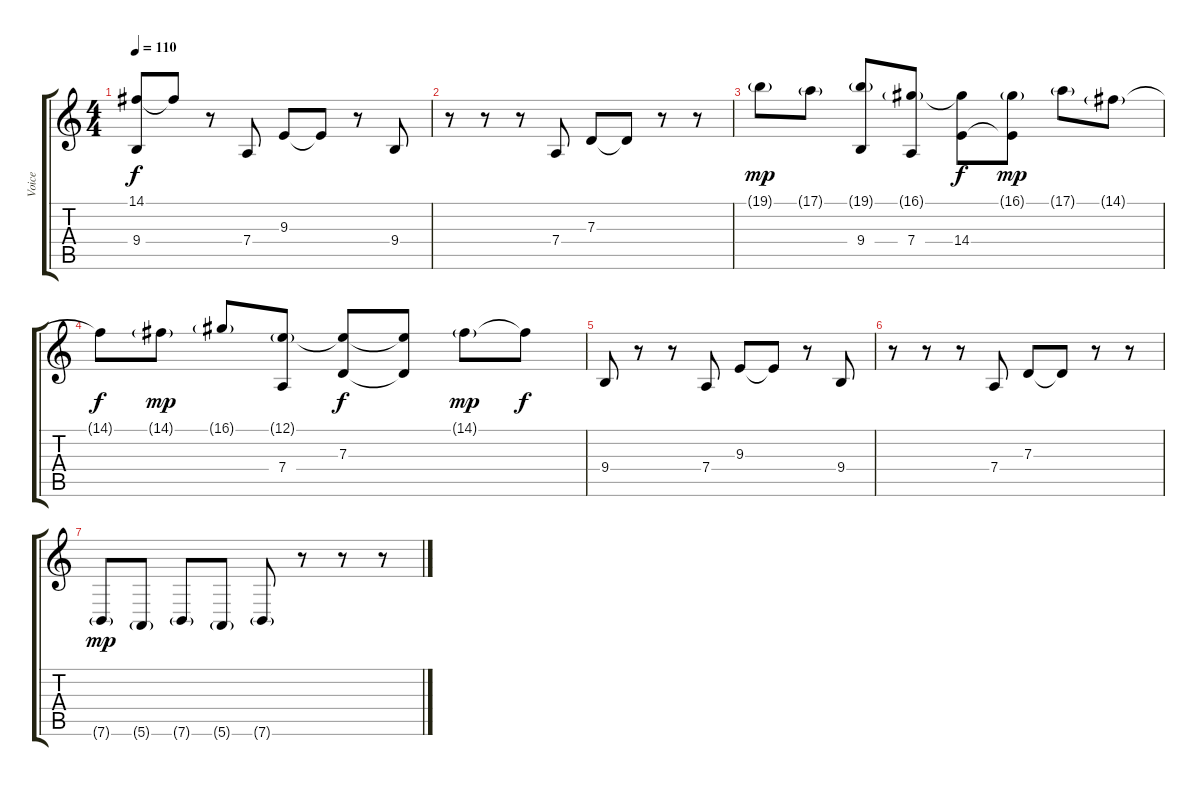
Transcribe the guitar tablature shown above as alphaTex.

\track ("Voice" "Voice") {instrument flute}
\staff {score tabs}
\tuning (E4 B3 G3 D3 A2 E2) {hide}
\ts (4 4)
\tempo 110
\clef g2
\ks c
(14.1{t} 9.4).8{dy f} 14.1{t}.8 r.8 7.4.8 9.3.8 9.3{t}.8 r.8 9.4.8 |
r.8 r.8 r.8 7.4.8 7.3.8 7.3{t}.8 r.8 r.8 |
19.1{g}.8{dy mp} 17.1{g}.8 (19.1{g} 9.4).8 (16.1{g} 7.4).8 (16.1{t} 14.4).8{dy f} (16.1{g} 14.4{t}).8{dy mp} 17.1{g}.8 14.1{g}.8 |
14.1{t}.8{dy f} 14.1{g}.8{dy mp} 16.1{g}.8 (12.1{g} 7.4).8 (12.1{t} 7.3).8{dy f} (12.1{t} 7.3{t}).8 14.1{g}.8{dy mp} 14.1{t}.8{dy f} |
9.4.8 r.8 r.8 7.4.8 9.3.8 9.3{t}.8 r.8 9.4.8 |
r.8 r.8 r.8 7.4.8 7.3.8 7.3{t}.8 r.8 r.8 |
7.6{g}.8{dy mp} 5.6{g}.8 7.6{g}.8 5.6{g}.8 7.6{g}.8 r.8 r.8 r.8
